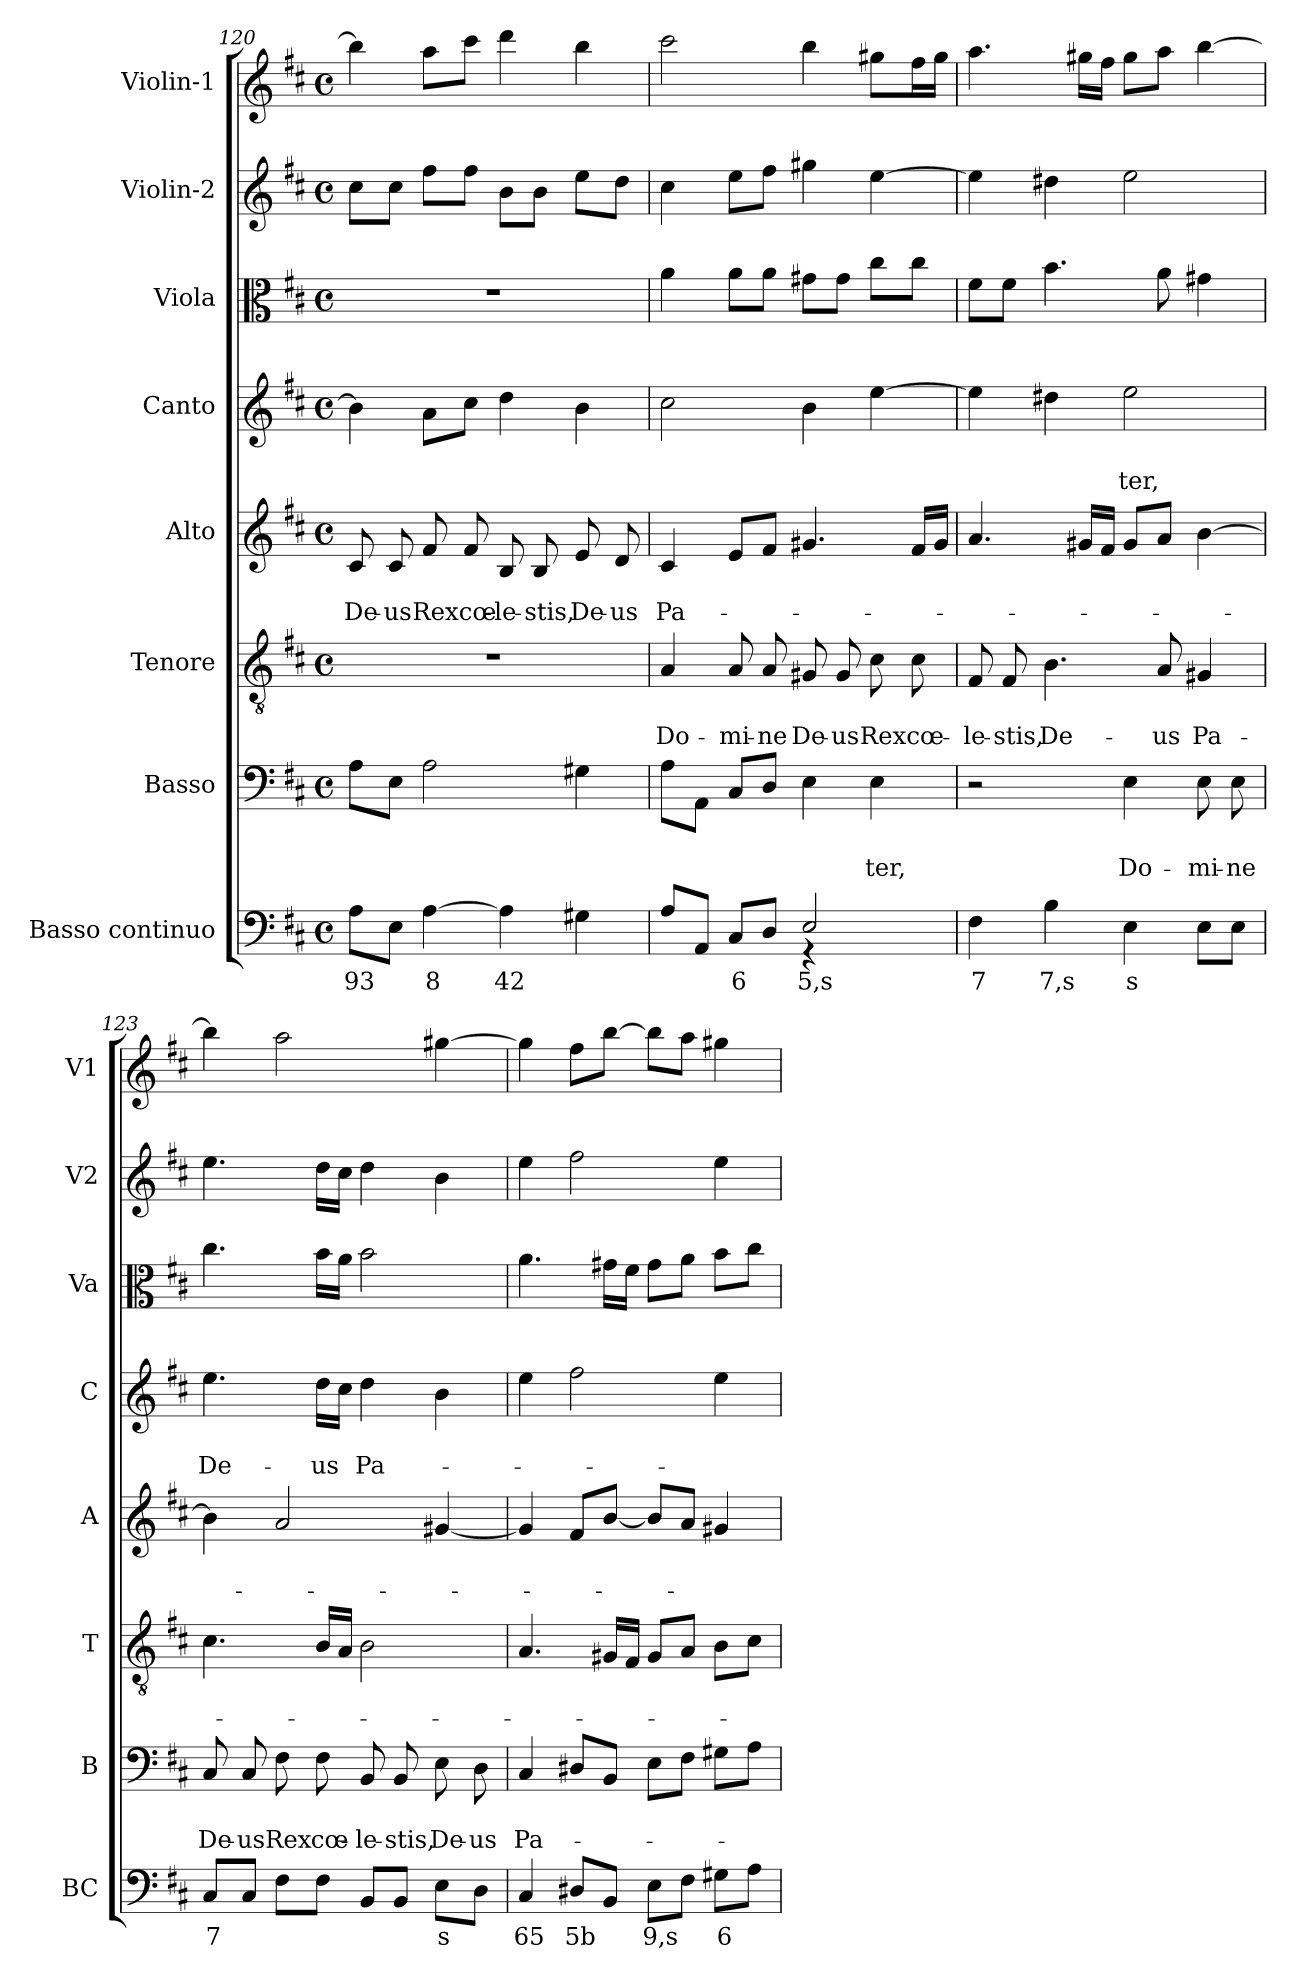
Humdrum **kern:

**kern	**text	**kern	**text	**text	**kern	**text	**text	**kern	**text	**text	**kern	**text	**text	**kern	**kern	**kern
*part8	*part8	*part7	*part7	*part7	*part6	*part6	*part6	*part5	*part5	*part5	*part4	*part4	*part4	*part3	*part2	*part1
*staff8	*staff8	*staff7	*staff7	*staff7	*staff6	*staff6	*staff6	*staff5	*staff5	*staff5	*staff4	*staff4	*staff4	*staff3	*staff2	*staff1
*I"Basso continuo	*	*I"Basso	*	*	*I"Tenore	*	*	*I"Alto	*	*	*I"Canto	*	*	*I"Viola	*I"Violin-2	*I"Violin-1
*I'BC	*	*I'B	*	*	*I'T	*	*	*I'A	*	*	*I'C	*	*	*I'Va	*I'V2	*I'V1
!!LO:LB:g=z
*clefF4	*	*clefF4	*	*	*clefGv2	*	*	*clefG2	*	*	*clefG2	*	*	*clefC3	*clefG2	*clefG2
*k[f#c#]	*	*k[f#c#]	*	*	*k[f#c#]	*	*	*k[f#c#]	*	*	*k[f#c#]	*	*	*k[f#c#]	*k[f#c#]	*k[f#c#]
*D:	*	*D:	*	*	*D:	*	*	*D:	*	*	*D:	*	*	*D:	*D:	*D:
*M4/4	*	*M4/4	*	*	*M4/4	*	*	*M4/4	*	*	*M4/4	*	*	*M4/4	*M4/4	*M4/4
*met(c)	*	*met(c)	*	*	*met(c)	*	*	*met(c)	*	*	*met(c)	*	*	*met(c)	*met(c)	*met(c)
=120	=120	=120	=120	=120	=120	=120	=120	=120	=120	=120	=120	=120	=120	=120	=120	=120
!	!LO:LY:b	!	!	!	!	!	!	!	!	!LO:LY:b	!	!	!	!	!	!
8A\L	93	8A\L	.	.	1r	.	.	8c#/	.	De-	4b\]	.	.	1r	8cc#\L	4bb\]
!	!	!	!	!	!	!	!	!	!	!LO:LY:b	!	!	!	!	!	!
8E\J	.	8E\J	.	.	.	.	.	8c#/	.	-us	.	.	.	.	8cc#\J	.
!	!LO:LY:b	!	!	!	!	!	!	!	!	!LO:LY:b	!	!	!	!	!	!
[4A\	8	2A\	.	.	.	.	.	8f#/	.	Rex	8a\L	.	.	.	8ff#\L	8aa\L
!	!	!	!	!	!	!	!	!	!	!LO:LY:b	!	!	!	!	!	!
.	.	.	.	.	.	.	.	8f#/	.	cœ-	8cc#\J	.	.	.	8ff#\J	8ccc#\J
!	!LO:LY:b	!	!	!	!	!	!	!	!	!LO:LY:b	!	!	!	!	!	!
4A\]	42	.	.	.	.	.	.	8B/	.	-le-	4dd\	.	.	.	8b\L	4ddd\
!	!	!	!	!	!	!	!	!	!	!LO:LY:b	!	!	!	!	!	!
.	.	.	.	.	.	.	.	8B/	.	-stis,	.	.	.	.	8b\J	.
!	!	!	!	!	!	!	!	!	!	!LO:LY:b	!	!	!	!	!	!
4G#X\	.	4G#X\	.	.	.	.	.	8e/	.	De-	4b\	.	.	.	8ee\L	4bb\
!	!	!	!	!	!	!	!	!	!	!LO:LY:b	!	!	!	!	!	!
.	.	.	.	.	.	.	.	8d/	.	-us	.	.	.	.	8dd\J	.
=121	=121	=121	=121	=121	=121	=121	=121	=121	=121	=121	=121	=121	=121	=121	=121	=121
*^	*	*	*	*	*	*	*	*	*	*	*	*	*	*	*	*
!	!	!	!	!	!	!	!	!LO:LY:b	!	!	!LO:LY:b	!	!	!	!	!	!
8A/L	2ryy	.	8A\L	.	.	4A/	.	Do-	4c#/	.	Pa-	2cc#\	.	.	4a\	4cc#\	2ccc#\
8AA/J	.	.	8AA\J	.	.	.	.	.	.	.	.	.	.	.	.	.	.
!	!	!LO:LY:b	!	!	!	!	!	!LO:LY:b	!	!	!	!	!	!	!	!	!
8C#/L	.	6	8C#/L	.	.	8A/	.	-mi-	8e/L	.	.	.	.	.	8a\L	8ee\L	.
!	!	!	!	!	!	!	!	!LO:LY:b	!	!	!	!	!	!	!	!	!
8D/J	.	.	8D/J	.	.	8A/	.	-ne	8f#/J	.	.	.	.	.	8a\J	8ff#\J	.
!	!	!LO:LY:b	!	!	!	!	!	!LO:LY:b	!	!	!	!	!	!	!	!	!
2E/	4r	5,s	4E\	.	.	8G#X/	.	De-	4.g#X/	.	.	4b\	.	.	8g#X\L	4gg#X\	4bb\
!	!	!	!	!	!	!	!	!LO:LY:b	!	!	!	!	!	!	!	!	!
.	.	.	.	.	.	8G#/	.	-us	.	.	.	.	.	.	8g#\J	.	.
!	!	!	!	!	!LO:LY:b	!	!	!LO:LY:b	!	!	!	!	!	!	!	!	!
.	4ryy	.	4E\	.	-ter,	8c#\	.	Rex	.	.	.	[4ee\	.	.	8cc#\L	[4ee\	8gg#X\L
!	!	!	!	!	!	!	!	!LO:LY:b	!	!	!	!	!	!	!	!	!
.	.	.	.	.	.	8c#\	.	cœ-	16f#/LL	.	.	.	.	.	8cc#\J	.	16ff#\L
.	.	.	.	.	.	.	.	.	16g#/JJ	.	.	.	.	.	.	.	16gg#\JJ
*v	*v	*	*	*	*	*	*	*	*	*	*	*	*	*	*	*	*
=122	=122	=122	=122	=122	=122	=122	=122	=122	=122	=122	=122	=122	=122	=122	=122	=122
!	!LO:LY:b	!	!	!	!	!	!LO:LY:b	!	!	!	!	!	!	!	!	!
4F#\	7	2r	.	.	8F#/	.	-le-	4.a/	.	.	4ee\]	.	.	8f#\L	4ee\]	4.aa\
!	!	!	!	!	!	!	!LO:LY:b	!	!	!	!	!	!	!	!	!
.	.	.	.	.	8F#/	.	-stis,	.	.	.	.	.	.	8f#\J	.	.
!	!LO:LY:b	!	!	!	!	!	!LO:LY:b	!	!	!	!	!	!	!	!	!
4B\	7,s	.	.	.	4.B\	.	De-	.	.	.	4dd#X\	.	.	4.b\	4dd#X\	.
.	.	.	.	.	.	.	.	16g#X/LL	.	.	.	.	.	.	.	16gg#X\LL
.	.	.	.	.	.	.	.	16f#/JJ	.	.	.	.	.	.	.	16ff#\JJ
!	!LO:LY:b	!	!	!LO:LY:b	!	!	!	!	!	!	!	!	!LO:LY:b	!	!	!
4E\	s	4E\	.	Do-	.	.	.	8g#/L	.	.	2ee\	.	-ter,	.	2ee\	8gg#\L
!	!	!	!	!	!	!	!LO:LY:b	!	!	!	!	!	!	!	!	!
.	.	.	.	.	8A/	.	-us	8a/J	.	.	.	.	.	8a\	.	8aa\J
!	!	!	!	!LO:LY:b	!	!	!LO:LY:b	!	!	!	!	!	!	!	!	!
8E\L	.	8E\	.	-mi-	4G#X/	.	Pa-	[4b\	.	.	.	.	.	4g#X\	.	[4bb\
!	!	!	!	!LO:LY:b	!	!	!	!	!	!	!	!	!	!	!	!
8E\J	.	8E\	.	-ne	.	.	.	.	.	.	.	.	.	.	.	.
=123	=123	=123	=123	=123	=123	=123	=123	=123	=123	=123	=123	=123	=123	=123	=123	=123
!	!LO:LY:b	!	!	!LO:LY:b	!	!	!	!	!	!	!	!	!LO:LY:b	!	!	!
8C#/L	7	8C#/	.	De-	4.c#\	.	.	4b\]	.	.	4.ee\	.	De-	4.cc#\	4.ee\	4bb\]
!	!	!	!	!LO:LY:b	!	!	!	!	!	!	!	!	!	!	!	!
8C#/J	.	8C#/	.	-us	.	.	.	.	.	.	.	.	.	.	.	.
!	!	!	!	!LO:LY:b	!	!	!	!	!	!	!	!	!	!	!	!
8F#\L	.	8F#\	.	Rex	.	.	.	2a/	.	.	.	.	.	.	.	2aa\
!	!	!	!	!LO:LY:b	!	!	!	!	!	!	!	!	!LO:LY:b	!	!	!
8F#\J	.	8F#\	.	cœ-	16B/LL	.	.	.	.	.	16dd\LL	.	-us	16b\LL	16dd\LL	.
.	.	.	.	.	16A/JJ	.	.	.	.	.	16cc#\JJ	.	.	16a\JJ	16cc#\JJ	.
!	!	!	!	!LO:LY:b	!	!	!	!	!	!	!	!	!LO:LY:b	!	!	!
8BB/L	.	8BB/	.	-le-	2B\	.	.	.	.	.	4dd\	.	Pa-	2b\	4dd\	.
!	!	!	!	!LO:LY:b	!	!	!	!	!	!	!	!	!	!	!	!
8BB/J	.	8BB/	.	-stis,	.	.	.	.	.	.	.	.	.	.	.	.
!	!LO:LY:b	!	!	!LO:LY:b	!	!	!	!	!	!	!	!	!	!	!	!
8E\L	s	8E\	.	De-	.	.	.	[4g#X/	.	.	4b\	.	.	.	4b\	[4gg#X\
!	!	!	!	!LO:LY:b	!	!	!	!	!	!	!	!	!	!	!	!
8D\J	.	8D\	.	-us	.	.	.	.	.	.	.	.	.	.	.	.
!!LO:PB:g=z
=124	=124	=124	=124	=124	=124	=124	=124	=124	=124	=124	=124	=124	=124	=124	=124	=124
!	!LO:LY:b	!	!	!LO:LY:b	!	!	!	!	!	!	!	!	!	!	!	!
4C#/	65	4C#/	.	Pa-	4.A/	.	.	4g#/]	.	.	4ee\	.	.	4.a\	4ee\	4gg#\]
!	!LO:LY:b	!	!	!	!	!	!	!	!	!	!	!	!	!	!	!
8D#X/L	5b	8D#X/L	.	.	.	.	.	8f#/L	.	.	2ff#\	.	.	.	2ff#\	8ff#\L
8BB/J	.	8BB/J	.	.	16G#X/LL	.	.	[8b/J	.	.	.	.	.	16g#X\LL	.	[8bb\J
.	.	.	.	.	16F#/JJ	.	.	.	.	.	.	.	.	16f#\JJ	.	.
!	!LO:LY:b	!	!	!	!	!	!	!	!	!	!	!	!	!	!	!
8E\L	9,s	8E\L	.	.	8G#/L	.	.	8b/L]	.	.	.	.	.	8g#\L	.	8bb\L]
8F#\J	.	8F#\J	.	.	8A/J	.	.	8a/J	.	.	.	.	.	8a\J	.	8aa\J
!	!LO:LY:b	!	!	!	!	!	!	!	!	!	!	!	!	!	!	!
8G#X\L	6	8G#X\L	.	.	8B\L	.	.	4g#X/	.	.	4ee\	.	.	8b\L	4ee\	4gg#X\
8A\J	.	8A\J	.	.	8c#\J	.	.	.	.	.	.	.	.	8cc#\J	.	.
=	=	=	=	=	=	=	=	=	=	=	=	=	=	=	=	=
*-	*-	*-	*-	*-	*-	*-	*-	*-	*-	*-	*-	*-	*-	*-	*-	*-
